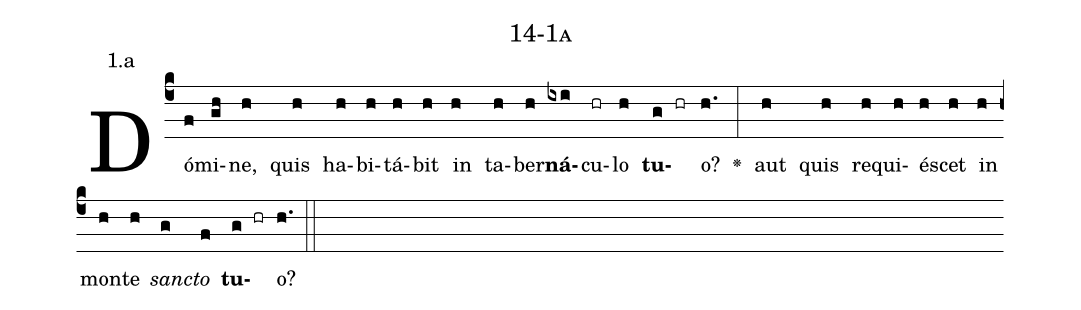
name: 14-1a;
annotation: 1.a;
%%
(c4)Dó(f)mi(gh)ne,(h) quis(h) ha(h)bi(h)tá(h)bit(h) in(h) ta(h)ber(h)<b>ná</b>(ixi)cu(hr)lo(h) <b>tu</b>(g hr)o?(h.) <v>\greheightstar</v>(:) aut(h) quis(h) re(h)qui(h)é(h)scet(h) in(h) mon(h)te(h) <i>sanc</i>(g)<i>to</i>(f) <b>tu</b>(g hr)o?(h.) (::)


%E(h) u(h) o(g) u(f) a(g) e.(h.) (::)
